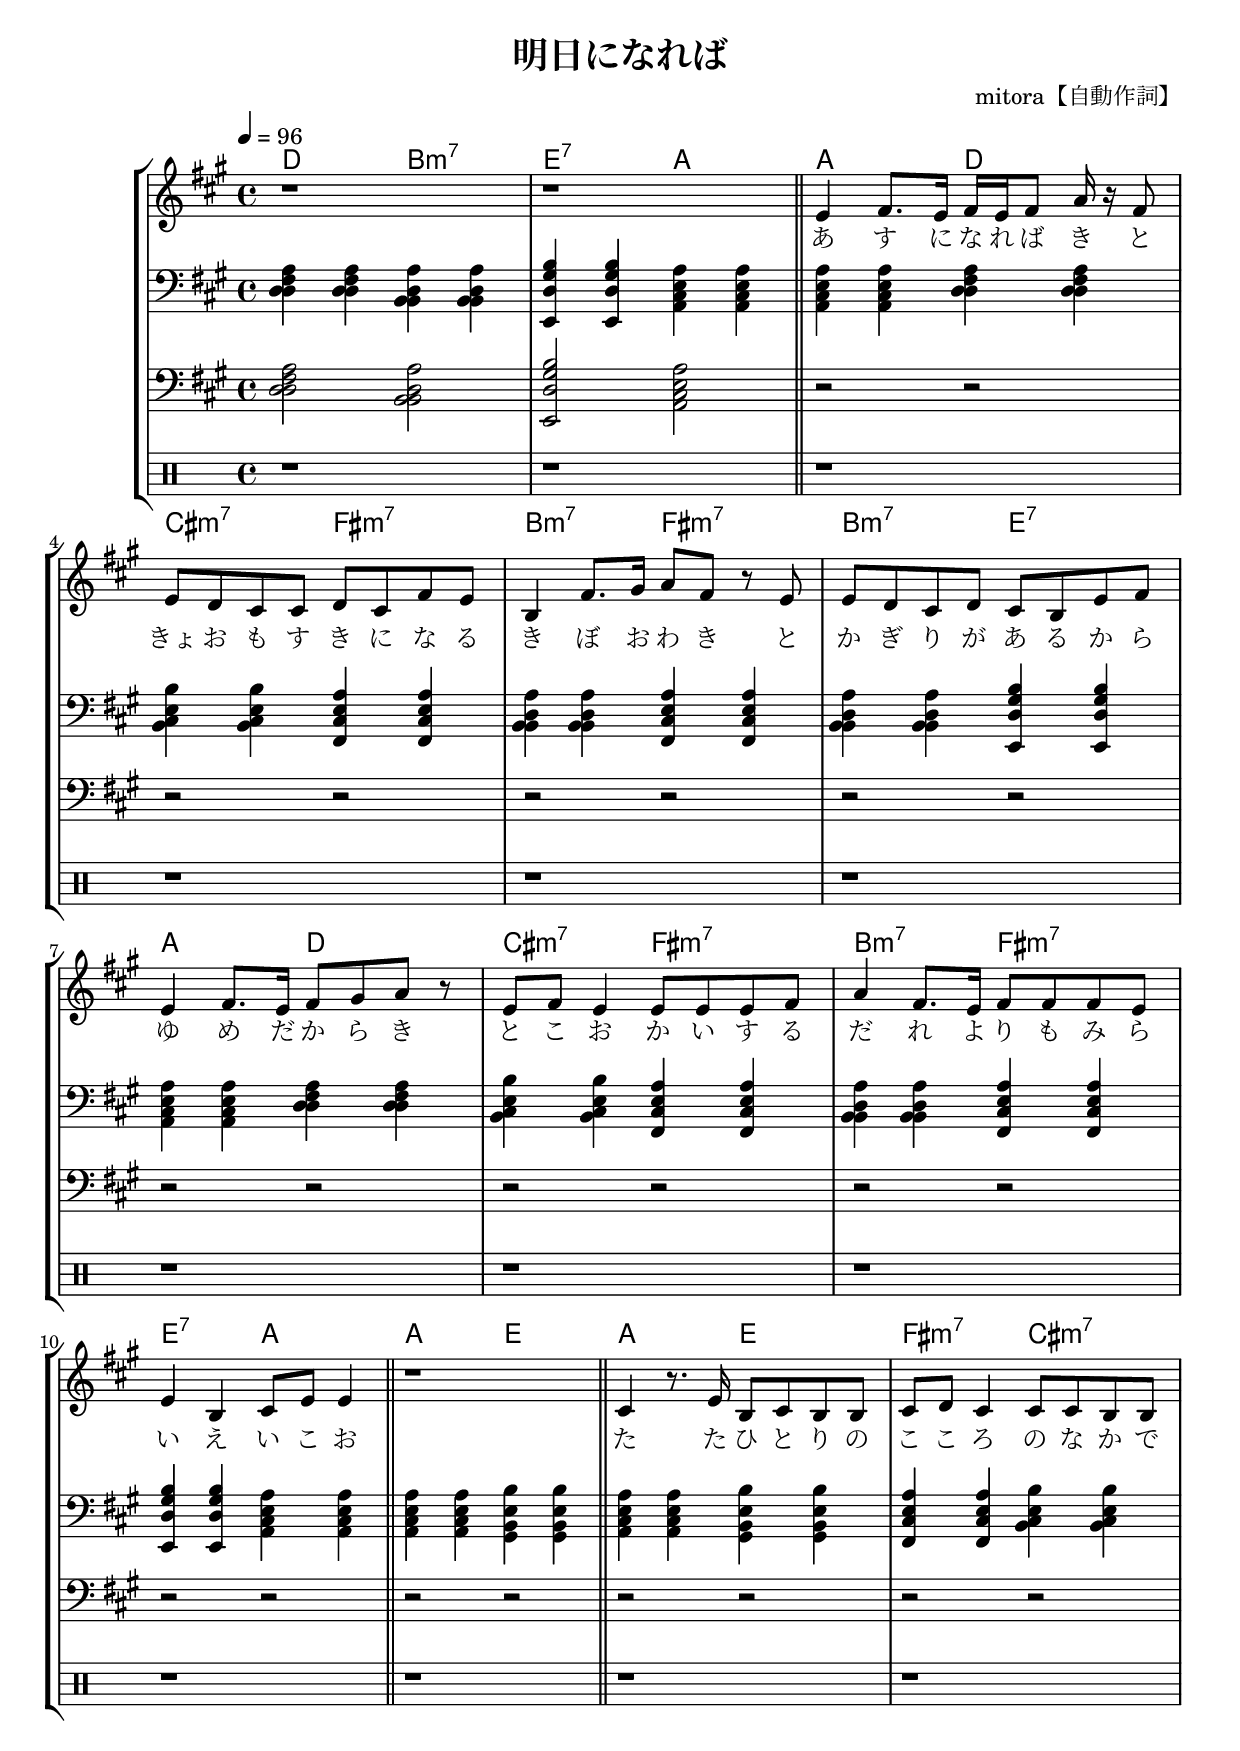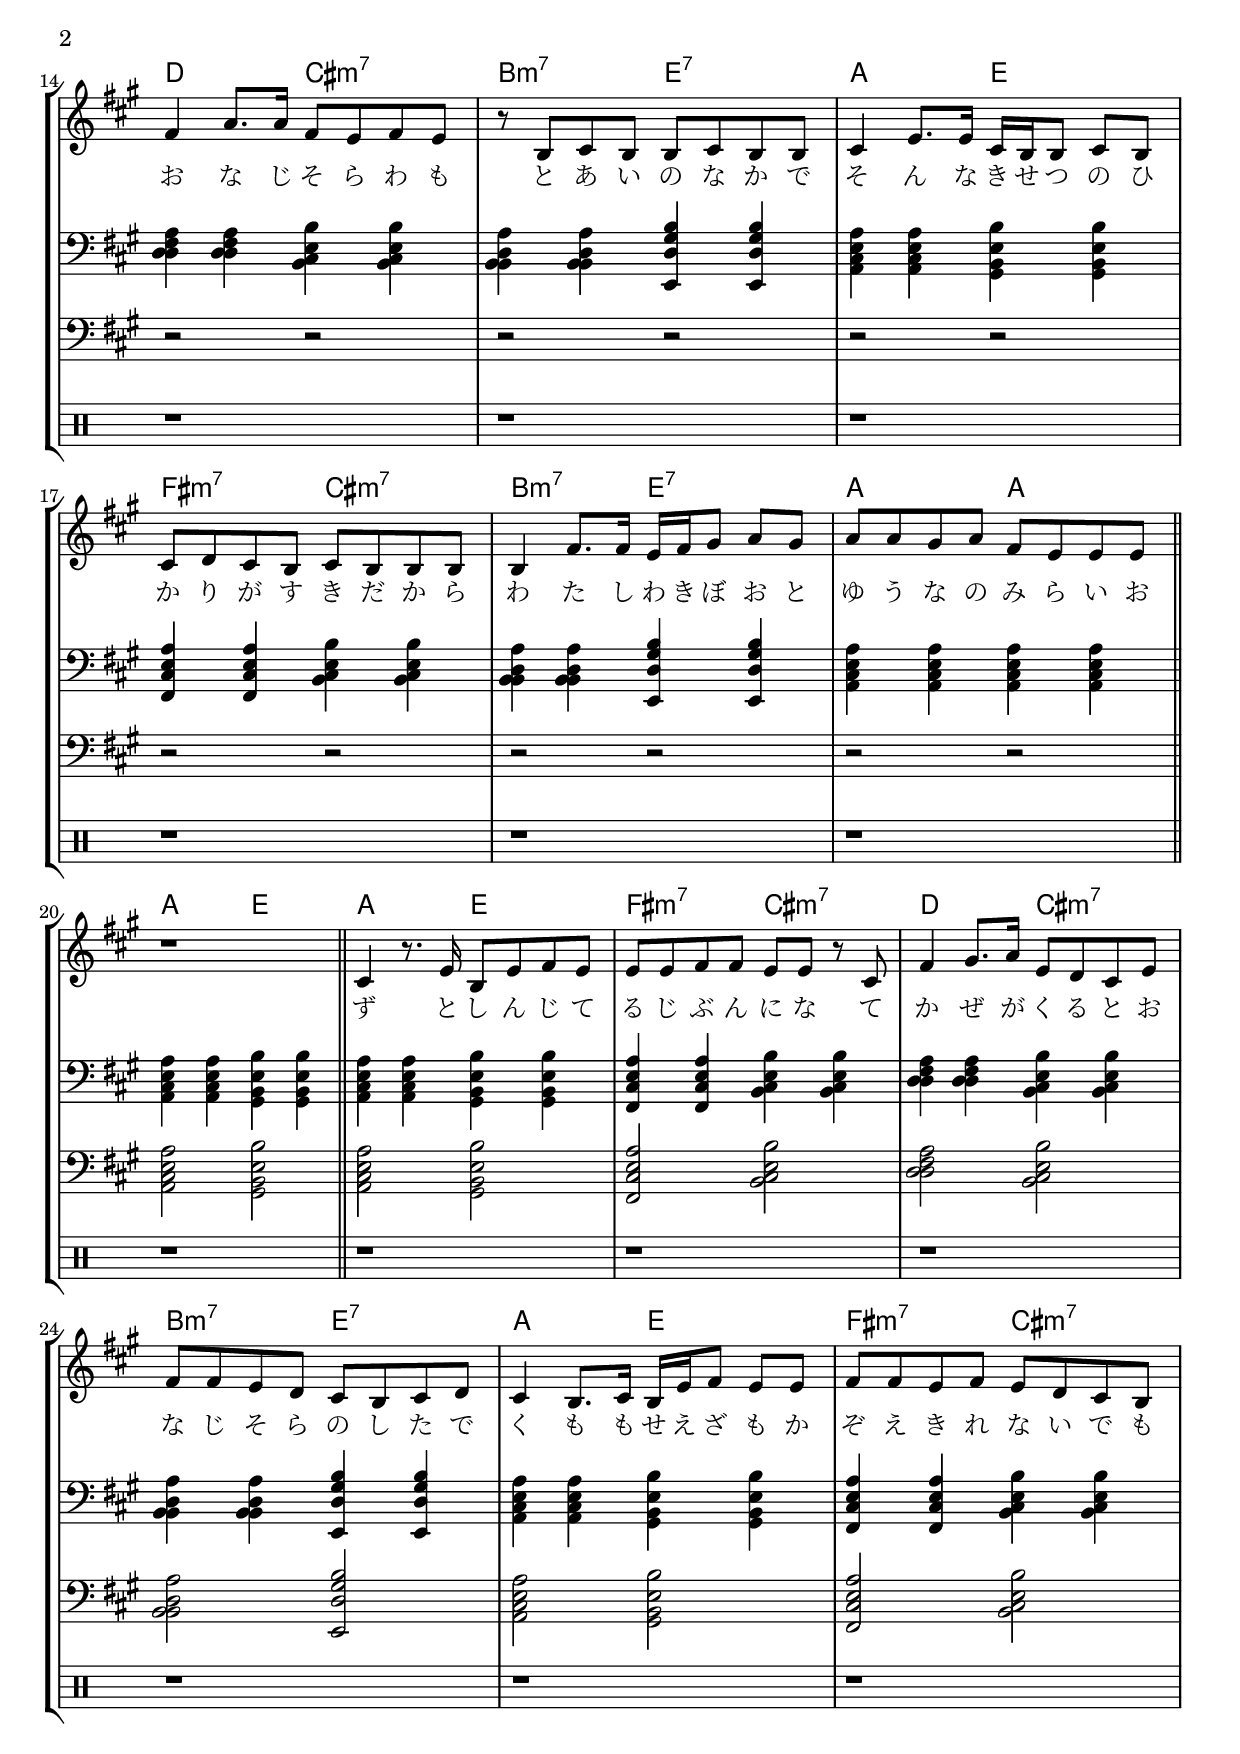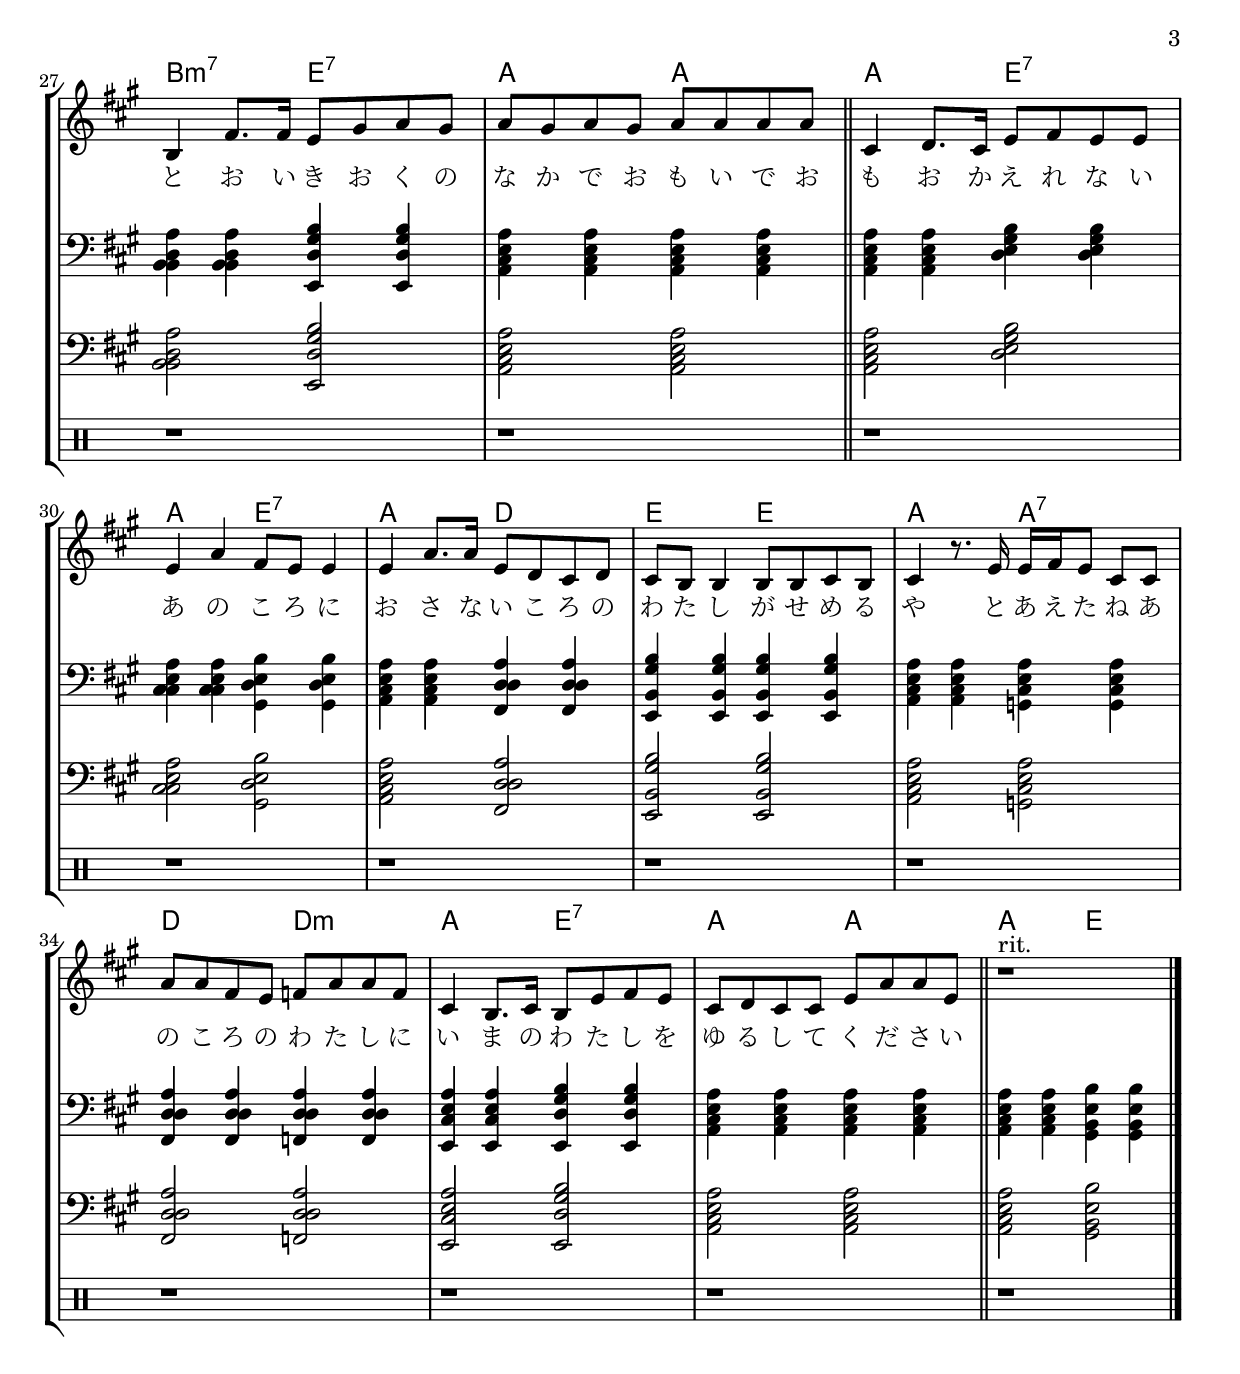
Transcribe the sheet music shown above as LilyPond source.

\version "2.12.1"

\header {
	title = \markup {明日になれば}
	composer = \markup \center-column {mitora【自動作詞】}
}

harmony = \chordmode {
	d2 b:min7 e:7 a 

	a d cis:min7 fis:min7 b:min7 fis:min7 b:min7 e:7 a d cis:min7 fis:min7 b:min7 fis:min7 e:7 a 

	a e 

	a e fis:min7 cis:min7 d cis:min7 b:min7 e:7 a e fis:min7 cis:min7 b:min7 e:7 a a 

	a e 

	a e fis:min7 cis:min7 d cis:min7 b:min7 e:7 a e fis:min7 cis:min7 b:min7 e:7 a a 

	a e:7 a e:7 a d e e a a:7 d d:m a e:7 a a 

	a e 
}

melody = {
	\key a \major
	\tempo 4 = 96
	r1 | r1   
	\set Staff.midiInstrument = #"fss0.35"
	 e'4  fis'8.  e'16  fis'16  e'16  fis'8  a'16  r16  fis'8 
	e'8  d'8  cis'8  cis'8  d'8  cis'8  fis'8  e'8 
	b4  fis'8.  gis'16  a'8  fis'8  r8  e'8 
	e'8  d'8  cis'8  d'8  cis'8  b8  e'8  fis'8 
	e'4  fis'8.  e'16  fis'8  gis'8  a'8  r8 
	e'8  fis'8  e'4  e'8  e'8  e'8  fis'8 
	a'4  fis'8.  e'16  fis'8  fis'8  fis'8  e'8 
	e'4  b4  cis'8  e'8  e'4
	r1   
	\set Staff.midiInstrument = #"fss0.35"
	 cis'4  r8.  e'16  b8  cis'8  b8  b8 
	cis'8  d'8  cis'4  cis'8  cis'8  b8  b8 
	fis'4  a'8.  a'16  fis'8  e'8  fis'8  e'8 
	r8  b8  cis'8  b8  b8  cis'8  b8  b8 
	cis'4  e'8.  e'16  cis'16  b16  b8  cis'8  b8 
	cis'8  d'8  cis'8  b8  cis'8  b8  b8  b8 
	b4  fis'8.  fis'16  e'16  fis'16  gis'8  a'8  gis'8 
	a'8  a'8  gis'8  a'8  fis'8  e'8  e'8  e'8
	r1   
	\set Staff.midiInstrument = #"fss0.35"
	 cis'4  r8.  e'16  b8  e'8  fis'8  e'8 
	e'8  e'8  fis'8  fis'8  e'8  e'8  r8  cis'8 
	fis'4  gis'8.  a'16  e'8  d'8  cis'8  e'8 
	fis'8  fis'8  e'8  d'8  cis'8  b8  cis'8  d'8 
	cis'4  b8.  cis'16  b16  e'16  fis'8  e'8  e'8 
	fis'8  fis'8  e'8  fis'8  e'8  d'8  cis'8  b8 
	b4  fis'8.  fis'16  e'8  gis'8  a'8  gis'8 
	a'8  gis'8  a'8  gis'8  a'8  a'8  a'8  a'8
	\set Staff.midiInstrument = #"fss0.35"
	 cis'4  d'8.  cis'16  e'8  fis'8  e'8  e'8 
	e'4  a'4  fis'8  e'8  e'4 
	e'4  a'8.  a'16  e'8  d'8  cis'8  d'8 
	cis'8  b8  b4  b8  b8  cis'8  b8 
	cis'4  r8.  e'16  e'16  fis'16  e'8  cis'8  cis'8 
	a'8  a'8  fis'8  e'8  f'8  a'8  a'8  f'8 
	cis'4  b8.  cis'16  b8  e'8  fis'8  e'8 
	cis'8  d'8  cis'8  cis'8  e'8  a'8  a'8  e'8
	r1^"rit." \bar "|."
}

words = \lyricmode {
	
	あ  す  に  な  れ  ば  き  と  きょ  お  も  す  き  に  な  る  き  ぼ  お  わ  き  と  か  ぎ  り  が  あ  る  か  ら  ゆ  め  だ  か  ら  き  と  こ  お  か  い  す  る  だ  れ  よ  り  も  み  ら  い  え  い  こ  お  
	
	た  た  ひ  と  り  の  こ  こ  ろ  の  な  か  で  お  な  じ  そ  ら  わ  も  と  あ  い  の  な  か  で  そ  ん  な  き  せ  つ  の  ひ  か  り  が  す  き  だ  か  ら  わ  た  し  わ  き  ぼ  お  と  ゆ  う  な  の  み  ら  い  お  
	
	ず  と  し  ん  じ  て  る  じ  ぶ  ん  に  な  て  か  ぜ  が  く  る  と  お  な  じ  そ  ら  の  し  た  で  く  も  も  せ  え  ざ  も  か  ぞ  え  き  れ  な  い  で  も  と  お  い  き  お  く  の  な  か  で  お  も  い  で  お  
	も  お  か  え  れ  な  い  あ  の  こ  ろ  に  お  さ  な  い  こ  ろ  の  わ  た  し  が  せ  め  る  や  と  あ  え  た  ね  あ  の  こ  ろ  の  わ  た  し  に  い  ま  の  わ  た  し  を  ゆ  る  し  て  く  だ  さ  い  
	
}

tempochange = {
	\tempo 4 = 96
	r1 | r1 \bar "||"
	\tempo 4 = 96
	r1 | r1 | r1 | r1 | r1 | r1 | r1 | r1 \bar "||"
	\tempo 4 = 96
	r1 \bar "||"
	\tempo 4 = 96
	r1 | r1 | r1 | r1 | r1 | r1 | r1 | r1 \bar "||"
	\tempo 4 = 96
	r1 \bar "||"
	\tempo 4 = 96
	r1 | r1 | r1 | r1 | r1 | r1 | r1 | r1 \bar "||"
	\tempo 4 = 96
	r1 | r1 | r1 | r1 | r1 | r1 | r1 | r1 \bar "||"
	\tempo 4 = 96
	\tempo 4 = 72 r2 \tempo 4 = 64 r2 \bar "|."
}

mainacc = {
	\clef bass
	\set Staff.midiInstrument = #"Acoustic Guitar (steel)"
	\key a \major
	\tempo 4 = 96
	<d d fis a>4 <d d fis a>4
	<b, b, d a>4 <b, b, d a>4
	<e, d gis b>4 <e, d gis b>4
	<a, cis e a>4 <a, cis e a>4
	\bar "||"

	\set Staff.midiInstrument = #"Acoustic Guitar (steel)"
	<a, cis e a>4 <a, cis e a>4
	<d d fis a>4 <d d fis a>4
	<cis b, e b>4 <cis b, e b>4
	<fis, cis e a>4 <fis, cis e a>4
	<b, b, d a>4 <b, b, d a>4
	<fis, cis e a>4 <fis, cis e a>4
	<b, b, d a>4 <b, b, d a>4
	<e, d gis b>4 <e, d gis b>4
	<a, cis e a>4 <a, cis e a>4
	<d d fis a>4 <d d fis a>4
	<cis b, e b>4 <cis b, e b>4
	<fis, cis e a>4 <fis, cis e a>4
	<b, b, d a>4 <b, b, d a>4
	<fis, cis e a>4 <fis, cis e a>4
	<e, d gis b>4 <e, d gis b>4
	<a, cis e a>4 <a, cis e a>4
	\bar "||"

	\set Staff.midiInstrument = #"Acoustic Guitar (steel)"
	<a, cis e a>4 <a, cis e a>4
	<gis, b, e b>4 <gis, b, e b>4
	\bar "||"

	\set Staff.midiInstrument = #"Acoustic Guitar (steel)"
	<a, cis e a>4 <a, cis e a>4
	<gis, b, e b>4 <gis, b, e b>4
	<fis, cis e a>4 <fis, cis e a>4
	<cis b, e b>4 <cis b, e b>4
	<d d fis a>4 <d d fis a>4
	<cis b, e b>4 <cis b, e b>4
	<b, b, d a>4 <b, b, d a>4
	<e, d gis b>4 <e, d gis b>4
	<a, cis e a>4 <a, cis e a>4
	<gis, b, e b>4 <gis, b, e b>4
	<fis, cis e a>4 <fis, cis e a>4
	<cis b, e b>4 <cis b, e b>4
	<b, b, d a>4 <b, b, d a>4
	<e, d gis b>4 <e, d gis b>4
	<a, cis e a>4 <a, cis e a>4
	<a, cis e a>4 <a, cis e a>4
	\bar "||"

	\set Staff.midiInstrument = #"Acoustic Guitar (steel)"
	<a, cis e a>4 <a, cis e a>4
	<gis, b, e b>4 <gis, b, e b>4
	\bar "||"

	\set Staff.midiInstrument = #"Acoustic Guitar (steel)"
	<a, cis e a>4 <a, cis e a>4
	<gis, b, e b>4 <gis, b, e b>4
	<fis, cis e a>4 <fis, cis e a>4
	<cis b, e b>4 <cis b, e b>4
	<d d fis a>4 <d d fis a>4
	<cis b, e b>4 <cis b, e b>4
	<b, b, d a>4 <b, b, d a>4
	<e, d gis b>4 <e, d gis b>4
	<a, cis e a>4 <a, cis e a>4
	<gis, b, e b>4 <gis, b, e b>4
	<fis, cis e a>4 <fis, cis e a>4
	<cis b, e b>4 <cis b, e b>4
	<b, b, d a>4 <b, b, d a>4
	<e, d gis b>4 <e, d gis b>4
	<a, cis e a>4 <a, cis e a>4
	<a, cis e a>4 <a, cis e a>4
	\bar "||"

	\set Staff.midiInstrument = #"Acoustic Guitar (steel)"
	<a, cis e a>4 <a, cis e a>4
	<d e gis b>4 <d e gis b>4
	<cis cis e a>4 <cis cis e a>4
	<gis, d e b>4 <gis, d e b>4
	<a, cis e a>4 <a, cis e a>4
	<fis, d d a>4 <fis, d d a>4
	<e, b, gis b>4 <e, b, gis b>4
	<e, b, gis b>4 <e, b, gis b>4
	<a, cis e a>4 <a, cis e a>4
	<g, cis e a>4 <g, cis e a>4
	<fis, d d a>4 <fis, d d a>4
	<f, d d a>4 <f, d d a>4
	<e, cis e a>4 <e, cis e a>4
	<e, d gis b>4 <e, d gis b>4
	<a, cis e a>4 <a, cis e a>4
	<a, cis e a>4 <a, cis e a>4
	\bar "||"

	\set Staff.midiInstrument = #"Acoustic Guitar (steel)"
	<a, cis e a>4 <a, cis e a>4
	<gis, b, e b>4 <gis, b, e b>4
	\bar "|."
}

subacc = {
	\clef bass
	\set Staff.midiInstrument = #"Acoustic grand"
	\key a \major
	\tempo 4 = 96
	<d d fis a>2
	<b, b, d a>2
	<e, d gis b>2
	<a, cis e a>2
	\bar "||"

	\set Staff.midiInstrument = #"Acoustic grand"
	r2
	r2
	r2
	r2
	r2
	r2
	r2
	r2
	r2
	r2
	r2
	r2
	r2
	r2
	r2
	r2
	\bar "||"

	\set Staff.midiInstrument = #"Acoustic grand"
	r2
	r2
	\bar "||"

	\set Staff.midiInstrument = #"Acoustic grand"
	r2
	r2
	r2
	r2
	r2
	r2
	r2
	r2
	r2
	r2
	r2
	r2
	r2
	r2
	r2
	r2
	\bar "||"

	\set Staff.midiInstrument = #"Electric Guitar (jazz)"
	<a, cis e a>2
	<gis, b, e b>2
	\bar "||"

	\set Staff.midiInstrument = #"Electric Guitar (jazz)"
	<a, cis e a>2
	<gis, b, e b>2
	<fis, cis e a>2
	<cis b, e b>2
	<d d fis a>2
	<cis b, e b>2
	<b, b, d a>2
	<e, d gis b>2
	<a, cis e a>2
	<gis, b, e b>2
	<fis, cis e a>2
	<cis b, e b>2
	<b, b, d a>2
	<e, d gis b>2
	<a, cis e a>2
	<a, cis e a>2
	\bar "||"

	\set Staff.midiInstrument = #"Electric Guitar (jazz)"
	<a, cis e a>2
	<d e gis b>2
	<cis cis e a>2
	<gis, d e b>2
	<a, cis e a>2
	<fis, d d a>2
	<e, b, gis b>2
	<e, b, gis b>2
	<a, cis e a>2
	<g, cis e a>2
	<fis, d d a>2
	<f, d d a>2
	<e, cis e a>2
	<e, d gis b>2
	<a, cis e a>2
	<a, cis e a>2
	\bar "||"

	\set Staff.midiInstrument = #"Electric Guitar (jazz)"
	<a, cis e a>2
	<gis, b, e b>2
	\bar "|."
}

percA = {
	\drummode {
	r1 |r1 \bar "||"
	r1 |r1 |r1 |r1 |r1 |r1 |r1 |r1 \bar "||"
	r1 \bar "||"
	r1 |r1 |r1 |r1 |r1 |r1 |r1 |r1 \bar "||"
	r1 \bar "||"
	r1 |r1 |r1 |r1 |r1 |r1 |r1 |r1 \bar "||"
	r1 |r1 |r1 |r1 |r1 |r1 |r1 |r1 \bar "||"
	r1 \bar "|."
	}
}

percB = {
	\drummode {
	r1 |r1 \bar "||"
	r1 |r1 |r1 |r1 |r1 |r1 |r1 |r1 \bar "||"
	r1 \bar "||"
	r1 |r1 |r1 |r1 |r1 |r1 |r1 |r1 \bar "||"
	r1 \bar "||"
	r1 |r1 |r1 |r1 |r1 |r1 |r1 |r1 \bar "||"
	r1 |r1 |r1 |r1 |r1 |r1 |r1 |r1 \bar "||"
	r1 \bar "|."
	}
}

percC = {
	\drummode {
	r1 |r1 \bar "||"
	r1 |r1 |r1 |r1 |r1 |r1 |r1 |r1 \bar "||"
	r1 \bar "||"
	r1 |r1 |r1 |r1 |r1 |r1 |r1 |r1 \bar "||"
	r1 \bar "||"
	r1 |r1 |r1 |r1 |r1 |r1 |r1 |r1 \bar "||"
	r1 |r1 |r1 |r1 |r1 |r1 |r1 |r1 \bar "||"
	r1 \bar "|."
	}
}

percD = {
	\drummode {
	r1 |r1 \bar "||"
	r1 |r1 |r1 |r1 |r1 |r1 |r1 |r1 \bar "||"
	r1 \bar "||"
	r1 |r1 |r1 |r1 |r1 |r1 |r1 |r1 \bar "||"
	r1 \bar "||"
	r1 |r1 |r1 |r1 |r1 |r1 |r1 |r1 \bar "||"
	r1 |r1 |r1 |r1 |r1 |r1 |r1 |r1 \bar "||"
	r1 \bar "|."
	}
}

percE = {
	\drummode {
	r1 |r1 \bar "||"
	r1 |r1 |r1 |r1 |r1 |r1 |r1 |r1 \bar "||"
	r1 \bar "||"
	r1 |r1 |r1 |r1 |r1 |r1 |r1 |r1 \bar "||"
	r1 \bar "||"
	r1 |r1 |r1 |r1 |r1 |r1 |r1 |r1 \bar "||"
	r1 |r1 |r1 |r1 |r1 |r1 |r1 |r1 \bar "||"
	r1 \bar "|."
	}
}

\score {
	<<
		\new StaffGroup <<
			\new ChordNames {\harmony}
			\new Voice = "melody" {\melody}
			\new Lyrics \lyricsto "melody" \words
			\new Staff = "mainacc" {\mainacc}
			\new Staff = "subacc" {\subacc}
			\new DrumStaff <<
				\new DrumVoice {\percA}
				\new DrumVoice {\percB}
				\new DrumVoice {\percC}
				\new DrumVoice {\percD}
				\new DrumVoice {\percE}
			>>
		>>
	>>
	\layout { }
}
